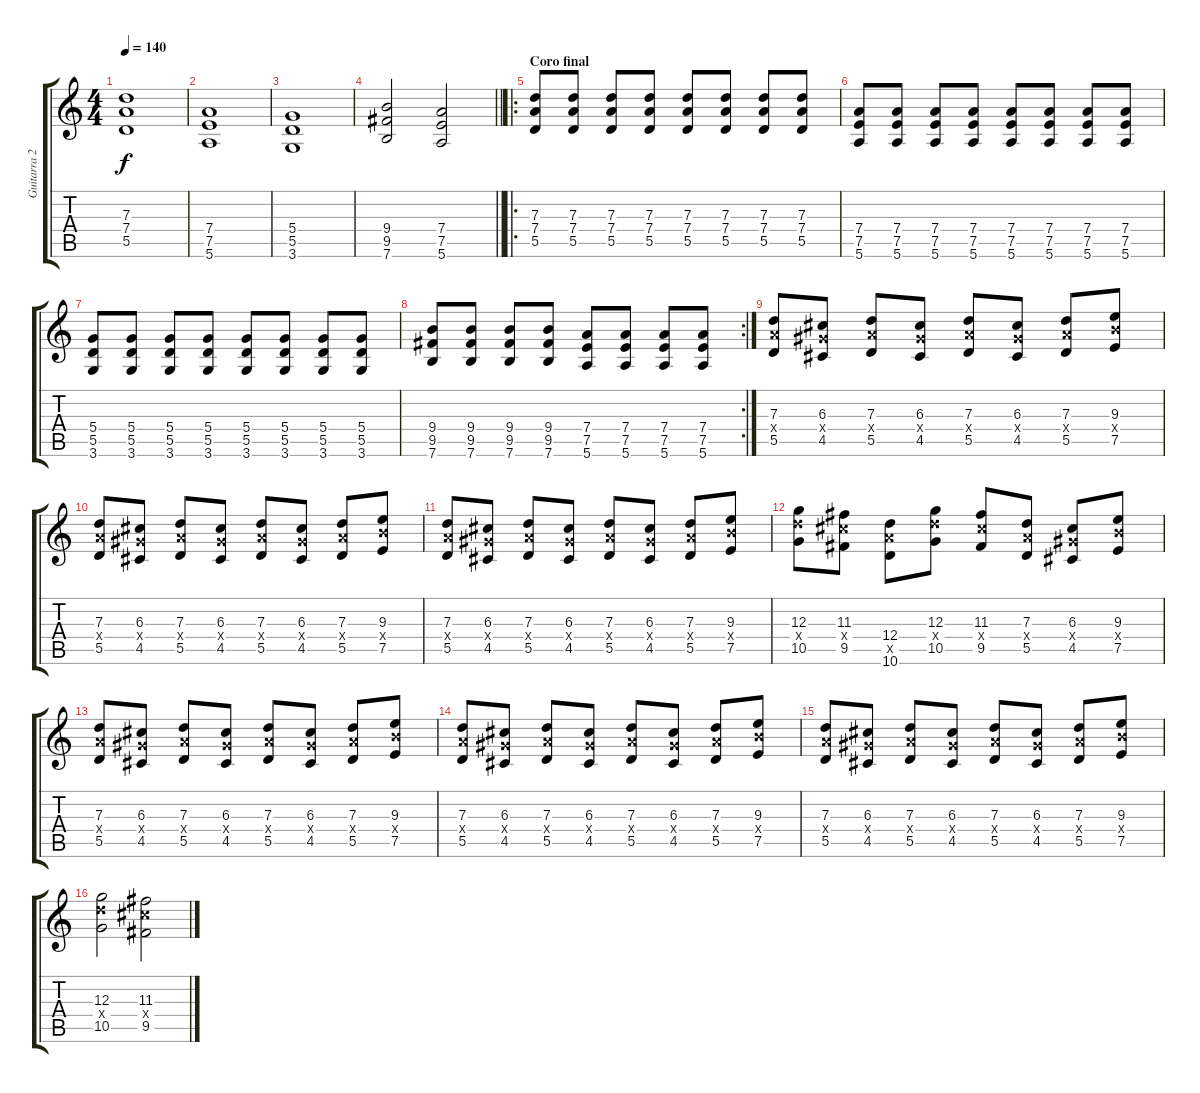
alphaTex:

\track ("Guitarra 2" "Guitarra 2") {instrument distortionguitar}
\staff {score tabs}
\tuning (E4 B3 G3 D3 A2 E2) {hide}
\ts (4 4)
\tempo 140
\clef g2
\ks c
(7.3 7.4 5.5).1{dy f} |
(7.4 7.5 5.6).1 |
(5.4 5.5 3.6).1 |
\barLineRight lightlight
(9.4 9.5 7.6).2 (7.4 7.5 5.6).2 |
\ro
\section ("" "Coro final")
(7.3 7.4 5.5).8 (7.3 7.4 5.5).8 (7.3 7.4 5.5).8 (7.3 7.4 5.5).8 (7.3 7.4 5.5).8 (7.3 7.4 5.5).8 (7.3 7.4 5.5).8 (7.3 7.4 5.5).8 |
(7.4 7.5 5.6).8 (7.4 7.5 5.6).8 (7.4 7.5 5.6).8 (7.4 7.5 5.6).8 (7.4 7.5 5.6).8 (7.4 7.5 5.6).8 (7.4 7.5 5.6).8 (7.4 7.5 5.6).8 |
(5.4 5.5 3.6).8 (5.4 5.5 3.6).8 (5.4 5.5 3.6).8 (5.4 5.5 3.6).8 (5.4 5.5 3.6).8 (5.4 5.5 3.6).8 (5.4 5.5 3.6).8 (5.4 5.5 3.6).8 |
\rc 2
(9.4 9.5 7.6).8 (9.4 9.5 7.6).8 (9.4 9.5 7.6).8 (9.4 9.5 7.6).8 (7.4 7.5 5.6).8 (7.4 7.5 5.6).8 (7.4 7.5 5.6).8 (7.4 7.5 5.6).8 |
(7.3 7.4{x} 5.5).8 (6.3 6.4{x} 4.5).8 (7.3 7.4{x} 5.5).8 (6.3 6.4{x} 4.5).8 (7.3 7.4{x} 5.5).8 (6.3 6.4{x} 4.5).8 (7.3 7.4{x} 5.5).8 (9.3 9.4{x} 7.5).8 |
(7.3 7.4{x} 5.5).8 (6.3 6.4{x} 4.5).8 (7.3 7.4{x} 5.5).8 (6.3 6.4{x} 4.5).8 (7.3 7.4{x} 5.5).8 (6.3 6.4{x} 4.5).8 (7.3 7.4{x} 5.5).8 (9.3 9.4{x} 7.5).8 |
(7.3 7.4{x} 5.5).8 (6.3 6.4{x} 4.5).8 (7.3 7.4{x} 5.5).8 (6.3 6.4{x} 4.5).8 (7.3 7.4{x} 5.5).8 (6.3 6.4{x} 4.5).8 (7.3 7.4{x} 5.5).8 (9.3 9.4{x} 7.5).8 |
(12.3 12.4{x} 10.5).8 (11.3 11.4{x} 9.5).8 (12.4 12.5{x} 10.6).8 (12.3 12.4{x} 10.5).8 (11.3 11.4{x} 9.5).8 (7.3 7.4{x} 5.5).8 (6.3 6.4{x} 4.5).8 (9.3 9.4{x} 7.5).8 |
(7.3 7.4{x} 5.5).8 (6.3 6.4{x} 4.5).8 (7.3 7.4{x} 5.5).8 (6.3 6.4{x} 4.5).8 (7.3 7.4{x} 5.5).8 (6.3 6.4{x} 4.5).8 (7.3 7.4{x} 5.5).8 (9.3 9.4{x} 7.5).8 |
(7.3 7.4{x} 5.5).8 (6.3 6.4{x} 4.5).8 (7.3 7.4{x} 5.5).8 (6.3 6.4{x} 4.5).8 (7.3 7.4{x} 5.5).8 (6.3 6.4{x} 4.5).8 (7.3 7.4{x} 5.5).8 (9.3 9.4{x} 7.5).8 |
(7.3 7.4{x} 5.5).8 (6.3 6.4{x} 4.5).8 (7.3 7.4{x} 5.5).8 (6.3 6.4{x} 4.5).8 (7.3 7.4{x} 5.5).8 (6.3 6.4{x} 4.5).8 (7.3 7.4{x} 5.5).8 (9.3 9.4{x} 7.5).8 |
(12.3 12.4{x} 10.5).2 (11.3 11.4{x} 9.5).2
